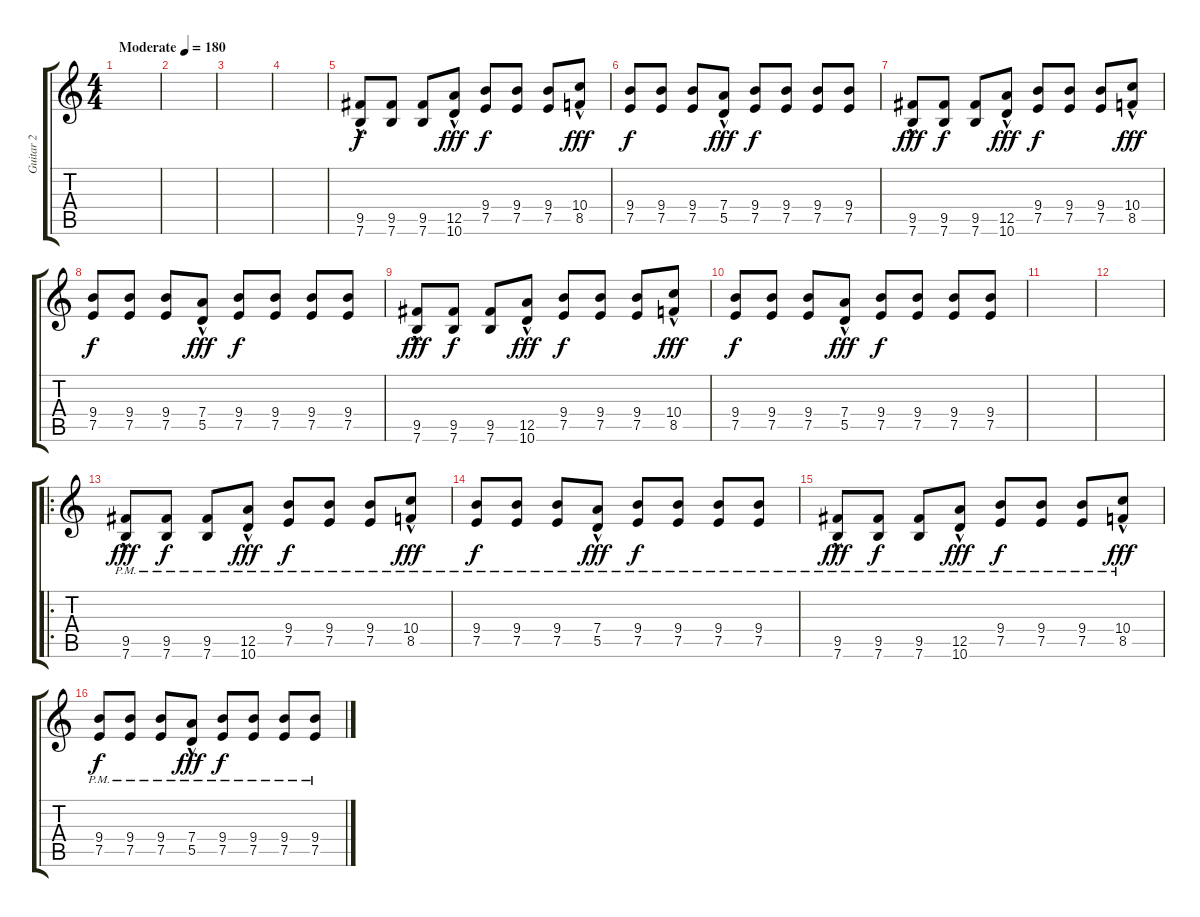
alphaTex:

\track ("Guitar 2" "Guitar 2") {instrument distortionguitar}
\staff {score tabs}
\tuning (E4 B3 G3 D3 A2 E2) {hide}
\ts (4 4)
\tempo (180 "Moderate")
\clef g2
\ks c
|
|
|
|
(9.5{hac} 7.6{hac}).8 (9.5 7.6).8{dy f} (9.5 7.6).8 (12.5{hac} 10.6{hac}).8{dy fff} (9.4 7.5).8{dy f} (9.4 7.5).8 (9.4 7.5).8 (10.4{hac} 8.5{hac}).8{dy fff} |
(9.4 7.5).8{dy f} (9.4 7.5).8 (9.4 7.5).8 (7.4{hac} 5.5{hac}).8{dy fff} (9.4 7.5).8{dy f} (9.4 7.5).8 (9.4 7.5).8 (9.4 7.5).8 |
(9.5{hac} 7.6{hac}).8{dy fff} (9.5 7.6).8{dy f} (9.5 7.6).8 (12.5{hac} 10.6{hac}).8{dy fff} (9.4 7.5).8{dy f} (9.4 7.5).8 (9.4 7.5).8 (10.4{hac} 8.5{hac}).8{dy fff} |
(9.4 7.5).8{dy f} (9.4 7.5).8 (9.4 7.5).8 (7.4{hac} 5.5{hac}).8{dy fff} (9.4 7.5).8{dy f} (9.4 7.5).8 (9.4 7.5).8 (9.4 7.5).8 |
(9.5{hac} 7.6{hac}).8{dy fff} (9.5 7.6).8{dy f} (9.5 7.6).8 (12.5{hac} 10.6{hac}).8{dy fff} (9.4 7.5).8{dy f} (9.4 7.5).8 (9.4 7.5).8 (10.4{hac} 8.5{hac}).8{dy fff} |
(9.4 7.5).8{dy f} (9.4 7.5).8 (9.4 7.5).8 (7.4{hac} 5.5{hac}).8{dy fff} (9.4 7.5).8{dy f} (9.4 7.5).8 (9.4 7.5).8 (9.4 7.5).8 |
|
|
\ro
(9.5{hac pm} 7.6{hac pm}).8{dy fff} (9.5{pm} 7.6{pm}).8{dy f} (9.5{pm} 7.6{pm}).8 (12.5{hac pm} 10.6{hac pm}).8{dy fff} (9.4{pm} 7.5{pm}).8{dy f} (9.4{pm} 7.5{pm}).8 (9.4{pm} 7.5{pm}).8 (10.4{hac pm} 8.5{hac pm}).8{dy fff} |
(9.4{pm} 7.5{pm}).8{dy f} (9.4{pm} 7.5{pm}).8 (9.4{pm} 7.5{pm}).8 (7.4{hac pm} 5.5{hac pm}).8{dy fff} (9.4{pm} 7.5{pm}).8{dy f} (9.4{pm} 7.5{pm}).8 (9.4{pm} 7.5{pm}).8 (9.4{pm} 7.5{pm}).8 |
(9.5{hac pm} 7.6{hac pm}).8{dy fff} (9.5{pm} 7.6{pm}).8{dy f} (9.5{pm} 7.6{pm}).8 (12.5{hac pm} 10.6{hac pm}).8{dy fff} (9.4{pm} 7.5{pm}).8{dy f} (9.4{pm} 7.5{pm}).8 (9.4{pm} 7.5{pm}).8 (10.4{hac pm} 8.5{hac pm}).8{dy fff} |
(9.4{pm} 7.5{pm}).8{dy f} (9.4{pm} 7.5{pm}).8 (9.4{pm} 7.5{pm}).8 (7.4{hac pm} 5.5{hac pm}).8{dy fff} (9.4{pm} 7.5{pm}).8{dy f} (9.4{pm} 7.5{pm}).8 (9.4{pm} 7.5{pm}).8 (9.4{pm} 7.5{pm}).8
